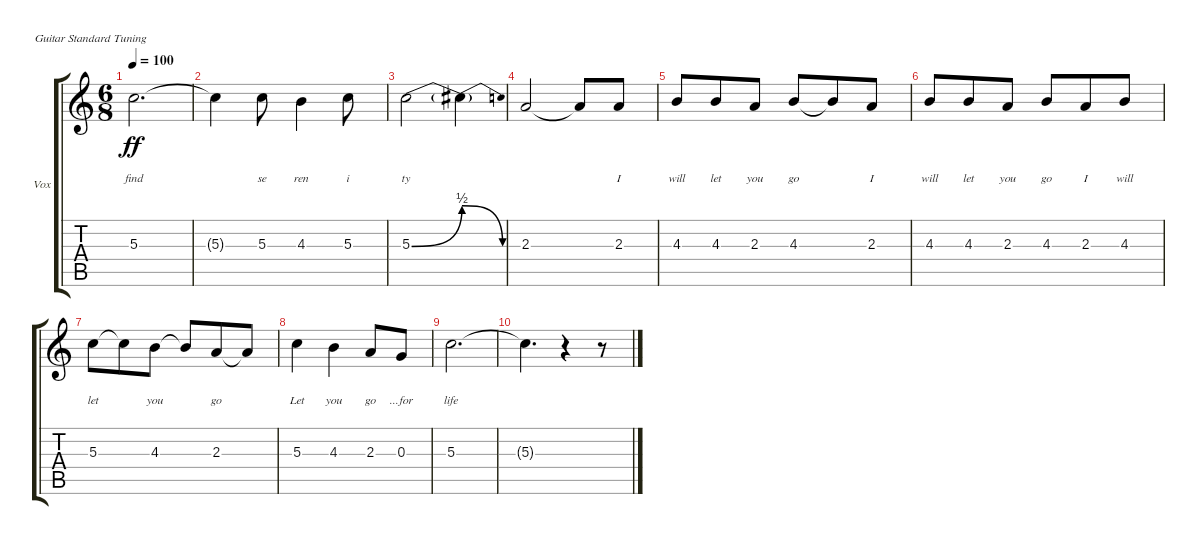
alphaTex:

\defaultSystemsLayout 4
\bracketExtendMode groupsimilarinstruments
\firstSystemTrackNameOrientation horizontal
\otherSystemsTrackNameOrientation horizontal
\track ("Vox" "Vox") {instrument distortionguitar}
\staff {score tabs}
\tuning (E4 B3 G3 D3 A2 E2)
\ts (6 8)
\tempo 100
\clef g2
\ks aminor
5.3.2{d lyrics (0 "") lyrics (1 "") lyrics (2 "") lyrics (3 "find") lyrics (4 "") dy ff} |
5.3{t}.4{lyrics (0 "") lyrics (1 "") lyrics (2 "") lyrics (3 "") lyrics (4 "")} 5.3.8{lyrics (0 "") lyrics (1 "") lyrics (2 "") lyrics (3 "se") lyrics (4 "")} 4.3.4{lyrics (0 "") lyrics (1 "") lyrics (2 "") lyrics (3 "ren") lyrics (4 "")} 5.3.8{lyrics (0 "") lyrics (1 "") lyrics (2 "") lyrics (3 "i") lyrics (4 "")} |
5.3{be (bend 0 0 19.2 2)}.2{lyrics (0 "") lyrics (1 "") lyrics (2 "") lyrics (3 "ty") lyrics (4 "")} 5.3{be (release 0 2 15 0) t}.4{lyrics (0 "") lyrics (1 "") lyrics (2 "") lyrics (3 "") lyrics (4 "")} |
2.3.2{lyrics (0 "") lyrics (1 "") lyrics (2 "") lyrics (3 "") lyrics (4 "")} 2.3{t}.8{lyrics (0 "") lyrics (1 "") lyrics (2 "") lyrics (3 "") lyrics (4 "")} 2.3.8{lyrics (0 "") lyrics (1 "") lyrics (2 "") lyrics (3 "I") lyrics (4 "")} |
4.3.8{lyrics (0 "") lyrics (1 "") lyrics (2 "") lyrics (3 "will") lyrics (4 "")} 4.3.8{lyrics (0 "") lyrics (1 "") lyrics (2 "") lyrics (3 "let") lyrics (4 "")} 2.3.8{lyrics (0 "") lyrics (1 "") lyrics (2 "") lyrics (3 "you") lyrics (4 "")} 4.3.8{lyrics (0 "") lyrics (1 "") lyrics (2 "") lyrics (3 "go") lyrics (4 "")} 4.3{t}.8{lyrics (0 "") lyrics (1 "") lyrics (2 "") lyrics (3 "") lyrics (4 "")} 2.3.8{lyrics (0 "") lyrics (1 "") lyrics (2 "") lyrics (3 "I") lyrics (4 "")} |
4.3.8{lyrics (0 "") lyrics (1 "") lyrics (2 "") lyrics (3 "will") lyrics (4 "")} 4.3.8{lyrics (0 "") lyrics (1 "") lyrics (2 "") lyrics (3 "let") lyrics (4 "")} 2.3.8{lyrics (0 "") lyrics (1 "") lyrics (2 "") lyrics (3 "you") lyrics (4 "")} 4.3.8{lyrics (0 "") lyrics (1 "") lyrics (2 "") lyrics (3 "go") lyrics (4 "")} 2.3.8{lyrics (0 "") lyrics (1 "") lyrics (2 "") lyrics (3 "I") lyrics (4 "")} 4.3.8{lyrics (0 "") lyrics (1 "") lyrics (2 "") lyrics (3 "will") lyrics (4 "")} |
5.3.8{lyrics (0 "") lyrics (1 "") lyrics (2 "") lyrics (3 "let") lyrics (4 "")} 5.3{t}.8{lyrics (0 "") lyrics (1 "") lyrics (2 "") lyrics (3 "") lyrics (4 "")} 4.3.8{lyrics (0 "") lyrics (1 "") lyrics (2 "") lyrics (3 "you") lyrics (4 "")} 4.3{t}.8{lyrics (0 "") lyrics (1 "") lyrics (2 "") lyrics (3 "") lyrics (4 "")} 2.3.8{lyrics (0 "") lyrics (1 "") lyrics (2 "") lyrics (3 "go") lyrics (4 "")} 2.3{t}.8{lyrics (0 "") lyrics (1 "") lyrics (2 "") lyrics (3 "") lyrics (4 "")} |
5.3.4{lyrics (0 "") lyrics (1 "") lyrics (2 "") lyrics (3 "Let") lyrics (4 "")} 4.3.4{lyrics (0 "") lyrics (1 "") lyrics (2 "") lyrics (3 "you") lyrics (4 "")} 2.3.8{lyrics (0 "") lyrics (1 "") lyrics (2 "") lyrics (3 "go") lyrics (4 "")} 0.3.8{lyrics (0 "") lyrics (1 "") lyrics (2 "") lyrics (3 "...for") lyrics (4 "")} |
5.3.2{d lyrics (0 "") lyrics (1 "") lyrics (2 "") lyrics (3 "life") lyrics (4 "")} |
5.3{t}.4{d} r.4 r.8
